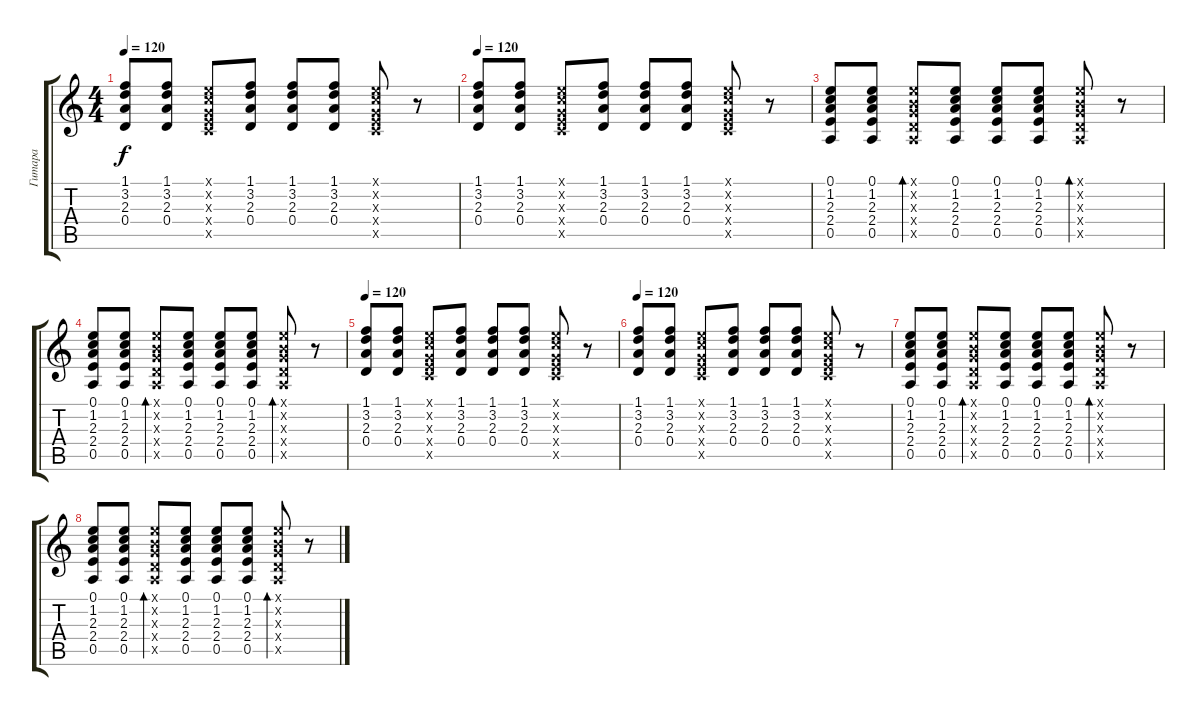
\track ("Гитара" "Гитара") {solo instrument acousticguitarsteel}
\staff {score tabs}
\tuning (E4 B3 G3 D3 A2 E2) {hide}
\ts (4 4)
\tempo 120
\clef g2
\ks c
(1.1 3.2 2.3 0.4).8{dy f volume 9 balance 8} (1.1 3.2 2.3 0.4).8 (0.1{x} 1.2{x} 0.3{x} 2.4{x} 3.5{x}).8 (1.1 3.2 2.3 0.4).8 (1.1 3.2 2.3 0.4).8 (1.1 3.2 2.3 0.4).8 (0.1{x} 1.2{x} 0.3{x} 2.4{x} 3.5{x}).8 r.8 |
\tempo 120
(1.1 3.2 2.3 0.4).8{volume 6 balance 8 instrument acousticguitarsteel} (1.1 3.2 2.3 0.4).8{volume 8} (0.1{x} 1.2{x} 0.3{x} 2.4{x} 3.5{x}).8 (1.1 3.2 2.3 0.4).8 (1.1 3.2 2.3 0.4).8 (1.1 3.2 2.3 0.4).8 (0.1{x} 1.2{x} 0.3{x} 2.4{x} 3.5{x}).8 r.8 |
(0.1 1.2 2.3 2.4 0.5).8{volume 7} (0.1 1.2 2.3 2.4 0.5).8 (0.1{x} 0.2{x} 0.3{x} 0.4{x} 0.5{x}).8{bd 30} (0.1 1.2 2.3 2.4 0.5).8 (0.1 1.2 2.3 2.4 0.5).8 (0.1 1.2 2.3 2.4 0.5).8 (0.1{x} 0.2{x} 0.3{x} 0.4{x} 0.5{x}).8{bd 30} r.8 |
(0.1 1.2 2.3 2.4 0.5).8{volume 4} (0.1 1.2 2.3 2.4 0.5).8 (0.1{x} 0.2{x} 0.3{x} 0.4{x} 0.5{x}).8{bd 30} (0.1 1.2 2.3 2.4 0.5).8 (0.1 1.2 2.3 2.4 0.5).8 (0.1 1.2 2.3 2.4 0.5).8 (0.1{x} 0.2{x} 0.3{x} 0.4{x} 0.5{x}).8{bd 30} r.8 |
\tempo 120
(1.1 3.2 2.3 0.4).8{volume 9 balance 8} (1.1 3.2 2.3 0.4).8 (0.1{x} 1.2{x} 0.3{x} 2.4{x} 3.5{x}).8 (1.1 3.2 2.3 0.4).8 (1.1 3.2 2.3 0.4).8 (1.1 3.2 2.3 0.4).8 (0.1{x} 1.2{x} 0.3{x} 2.4{x} 3.5{x}).8 r.8 |
\tempo 120
(1.1 3.2 2.3 0.4).8{volume 6 balance 8 instrument acousticguitarsteel} (1.1 3.2 2.3 0.4).8{volume 8} (0.1{x} 1.2{x} 0.3{x} 2.4{x} 3.5{x}).8 (1.1 3.2 2.3 0.4).8 (1.1 3.2 2.3 0.4).8 (1.1 3.2 2.3 0.4).8 (0.1{x} 1.2{x} 0.3{x} 2.4{x} 3.5{x}).8 r.8 |
(0.1 1.2 2.3 2.4 0.5).8{volume 7} (0.1 1.2 2.3 2.4 0.5).8 (0.1{x} 0.2{x} 0.3{x} 0.4{x} 0.5{x}).8{bd 30} (0.1 1.2 2.3 2.4 0.5).8 (0.1 1.2 2.3 2.4 0.5).8 (0.1 1.2 2.3 2.4 0.5).8 (0.1{x} 0.2{x} 0.3{x} 0.4{x} 0.5{x}).8{bd 30} r.8 |
(0.1 1.2 2.3 2.4 0.5).8{volume 4} (0.1 1.2 2.3 2.4 0.5).8 (0.1{x} 0.2{x} 0.3{x} 0.4{x} 0.5{x}).8{bd 30} (0.1 1.2 2.3 2.4 0.5).8 (0.1 1.2 2.3 2.4 0.5).8 (0.1 1.2 2.3 2.4 0.5).8 (0.1{x} 0.2{x} 0.3{x} 0.4{x} 0.5{x}).8{bd 30} r.8
